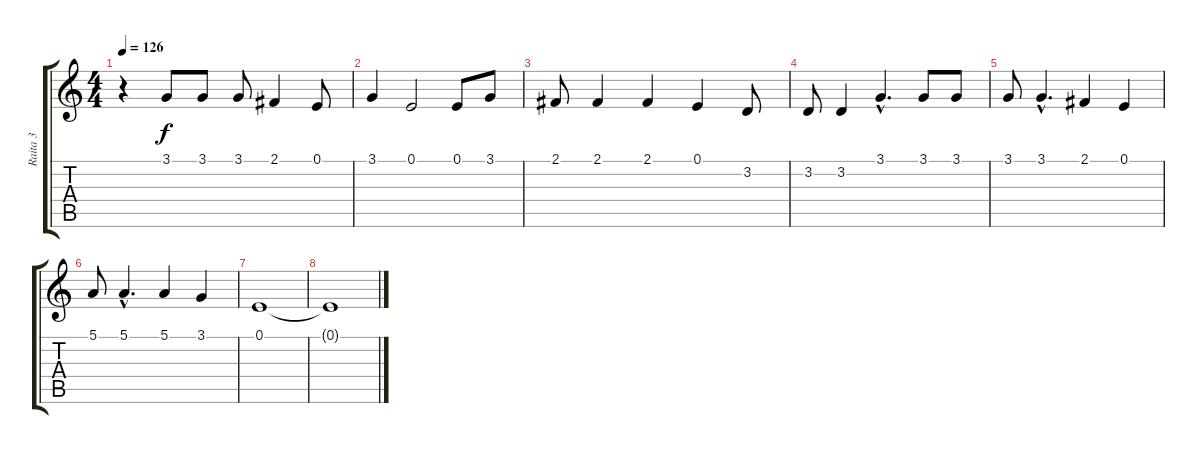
\track ("Raita 3" "Raita 3") {instrument lead8bassandlead}
\staff {score tabs}
\tuning (E4 B3 G3 D3 A2 E2) {hide}
\ts (4 4)
\tempo 126
\clef g2
\ks c
r.4{dy f} 3.1.8 3.1.8 3.1.8 2.1.4 0.1.8 |
3.1.4 0.1.2 0.1.8 3.1.8 |
2.1.8 2.1.4 2.1.4 0.1.4 3.2.8 |
3.2.8 3.2.4 3.1{hac}.4{d} 3.1.8 3.1.8 |
3.1.8 3.1{hac}.4{d} 2.1.4 0.1.4 |
5.1.8 5.1{hac}.4{d} 5.1.4 3.1.4 |
0.1.1 |
0.1{t}.1
